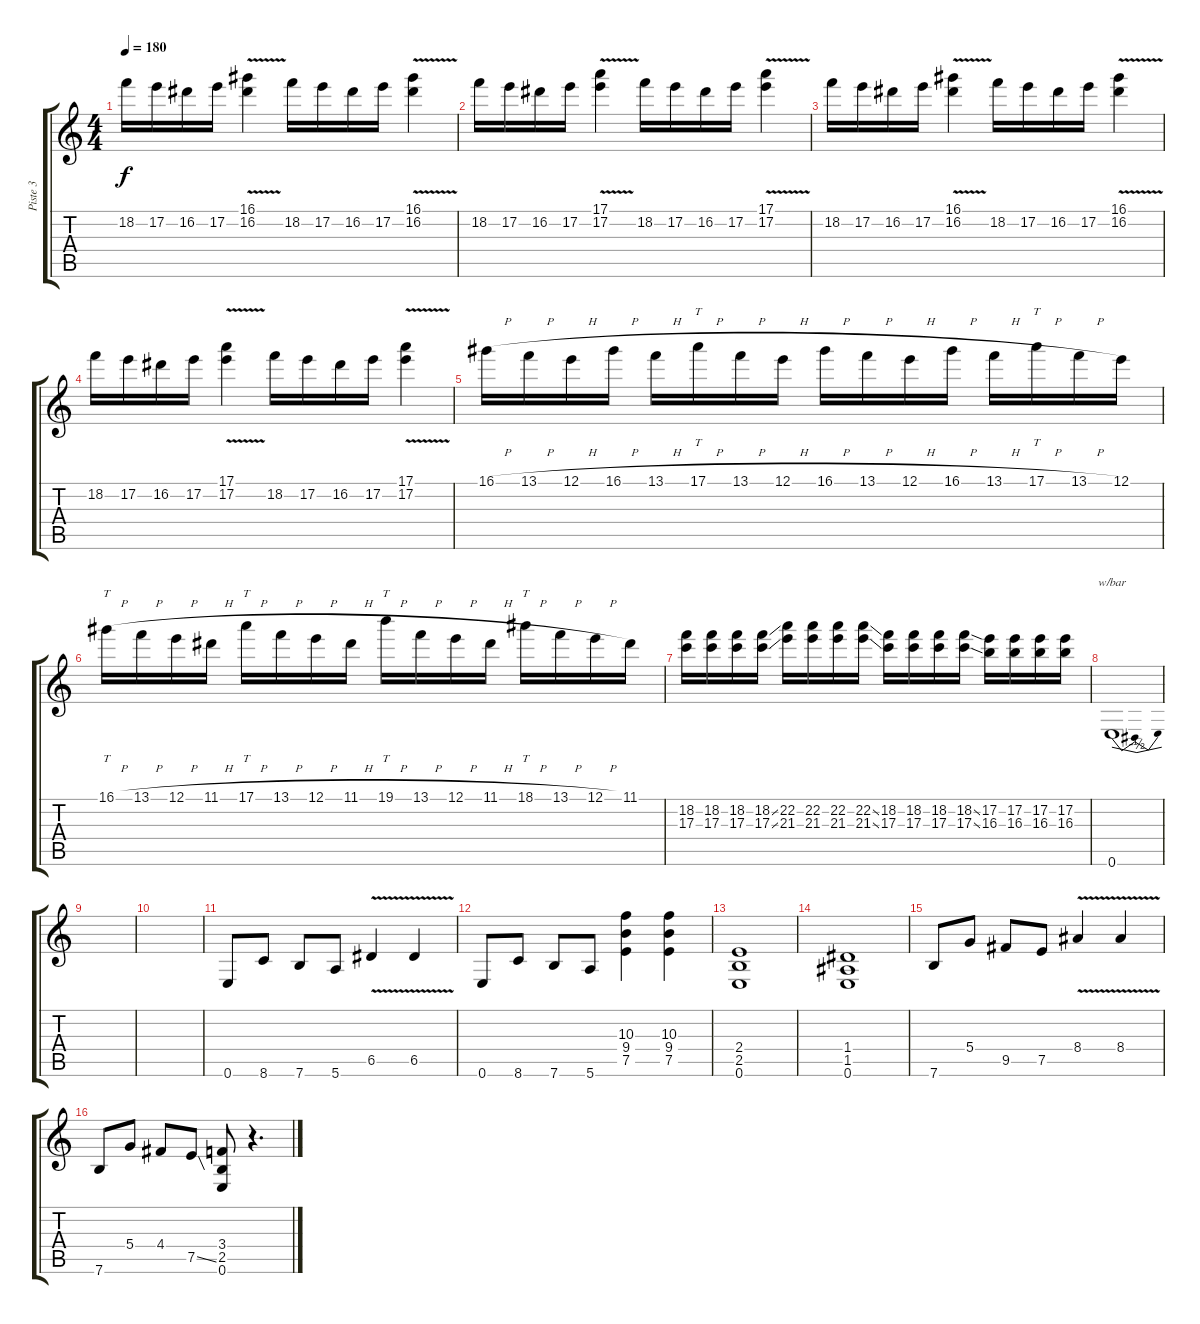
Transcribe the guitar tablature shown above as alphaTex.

\track ("Piste 3" "Piste 3") {instrument distortionguitar}
\staff {score tabs}
\tuning (E4 B3 G3 D3 A2 E2) {hide}
\ts (4 4)
\tempo 180
\clef g2
\ks c
18.2.16{dy f} 17.2.16 16.2.16 17.2.16 (16.1{v} 16.2{v}).4 18.2.16 17.2.16 16.2.16 17.2.16 (16.1{v} 16.2{v}).4 |
18.2.16 17.2.16 16.2.16 17.2.16 (17.1{v} 17.2{v}).4 18.2.16 17.2.16 16.2.16 17.2.16 (17.1{v} 17.2{v}).4 |
18.2.16 17.2.16 16.2.16 17.2.16 (16.1{v} 16.2{v}).4 18.2.16 17.2.16 16.2.16 17.2.16 (16.1{v} 16.2{v}).4 |
18.2.16 17.2.16 16.2.16 17.2.16 (17.1{v} 17.2{v}).4 18.2.16 17.2.16 16.2.16 17.2.16 (17.1{v} 17.2{v}).4 |
16.1{h}.16 13.1{h}.16 12.1{h}.16 16.1{h}.16 13.1{h}.16 17.1{h}.16{tt} 13.1{h}.16 12.1{h}.16 16.1{h}.16 13.1{h}.16 12.1{h}.16 16.1{h}.16 13.1{h}.16 17.1{h}.16{tt} 13.1{h}.16 12.1.16 |
16.1{h}.16{tt} 13.1{h}.16 12.1{h}.16 11.1{h}.16 17.1{h}.16{tt} 13.1{h}.16 12.1{h}.16 11.1{h}.16 19.1{h}.16{tt} 13.1{h}.16 12.1{h}.16 11.1{h}.16 18.1{h}.16{tt} 13.1{h}.16 12.1{h}.16 11.1.16 |
(18.2 17.3).16 (18.2 17.3).16 (18.2 17.3).16 (18.2{ss} 17.3{ss}).16 (22.2 21.3).16 (22.2 21.3).16 (22.2 21.3).16 (22.2{ss} 21.3{ss}).16 (18.2 17.3).16 (18.2 17.3).16 (18.2 17.3).16 (18.2{ss} 17.3{ss}).16 (17.2 16.3).16 (17.2 16.3).16 (17.2 16.3).16 (17.2 16.3).16 |
0.6.1{tbe (dip default 0 0 30 -2 60 0)} |
|
|
0.6.8{volume 14} 8.6.8 7.6.8 5.6.8 6.5{v}.4 6.5{v}.4 |
0.6.8 8.6.8 7.6.8 5.6.8 (10.3 9.4 7.5).4 (10.3 9.4 7.5).4 |
(2.4 2.5 0.6).1 |
(1.4 1.5 0.6).1 |
7.6.8 5.4.8 9.5.8 7.5.8 8.4{v}.4 8.4{v}.4 |
7.6.8 5.4.8 4.4.8 7.5{ss}.8 (3.4 2.5 0.6).8 r.4{d}
